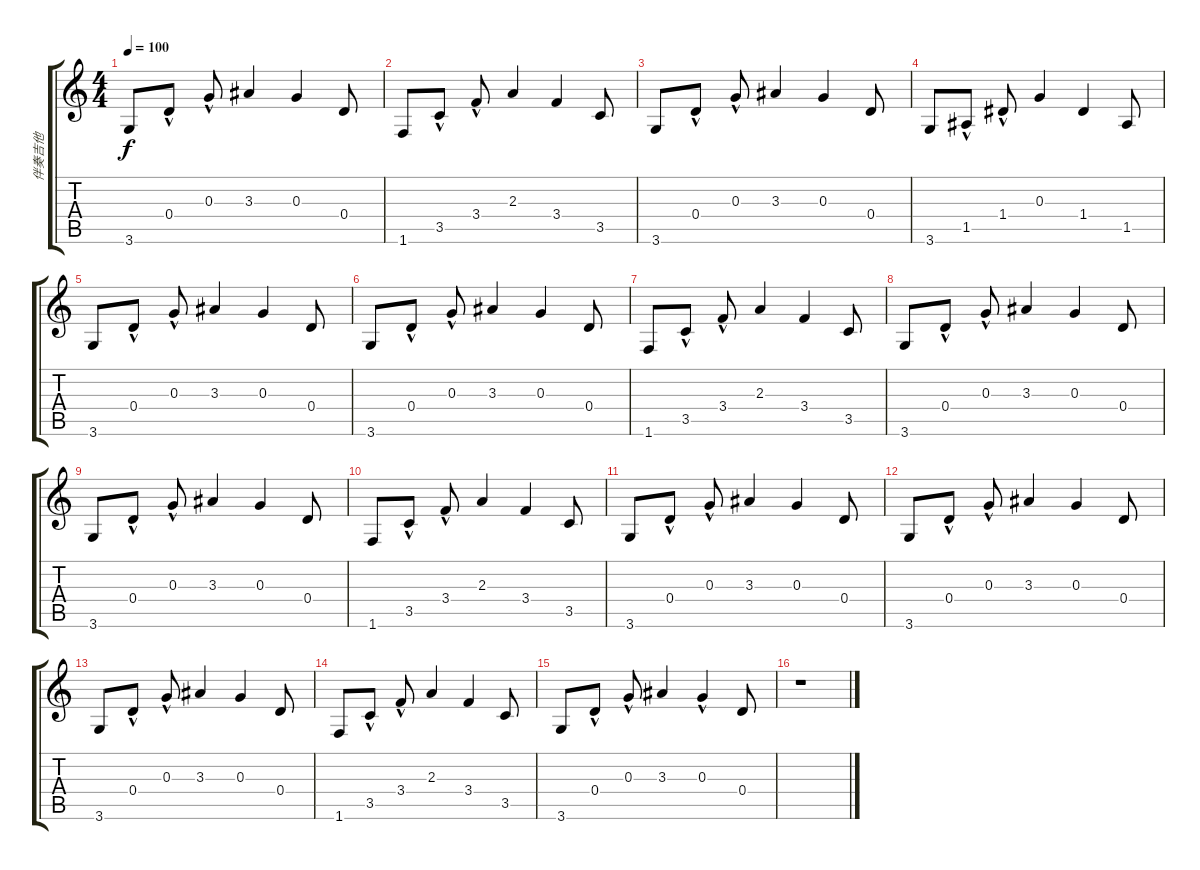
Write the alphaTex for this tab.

\track ("伴奏吉他" "伴奏吉他") {instrument acousticguitarnylon}
\staff {score tabs}
\tuning (E4 B3 G3 D3 A2 E2) {hide}
\ts (4 4)
\tempo 100
\clef g2
\ks c
3.6.8{dy f} 0.4{hac}.8 0.3{hac}.8 3.3.4 0.3.4 0.4.8 |
1.6.8 3.5{hac}.8 3.4{hac}.8 2.3.4 3.4.4 3.5.8 |
3.6.8 0.4{hac}.8 0.3{hac}.8 3.3.4 0.3.4 0.4.8 |
3.6.8 1.5{hac}.8 1.4{hac}.8 0.3.4 1.4.4 1.5.8 |
3.6.8 0.4{hac}.8 0.3{hac}.8 3.3.4 0.3.4 0.4.8 |
3.6.8 0.4{hac}.8 0.3{hac}.8 3.3.4 0.3.4 0.4.8 |
1.6.8 3.5{hac}.8 3.4{hac}.8 2.3.4 3.4.4 3.5.8 |
3.6.8 0.4{hac}.8 0.3{hac}.8 3.3.4 0.3.4 0.4.8 |
3.6.8 0.4{hac}.8 0.3{hac}.8 3.3.4 0.3.4 0.4.8 |
1.6.8 3.5{hac}.8 3.4{hac}.8 2.3.4 3.4.4 3.5.8 |
3.6.8 0.4{hac}.8 0.3{hac}.8 3.3.4 0.3.4 0.4.8 |
3.6.8 0.4{hac}.8 0.3{hac}.8 3.3.4 0.3.4 0.4.8 |
3.6.8 0.4{hac}.8 0.3{hac}.8 3.3.4 0.3.4 0.4.8 |
1.6.8 3.5{hac}.8 3.4{hac}.8 2.3.4 3.4.4 3.5.8 |
3.6.8 0.4{hac}.8 0.3{hac}.8 3.3.4 0.3{hac}.4 0.4.8 |
r.1
